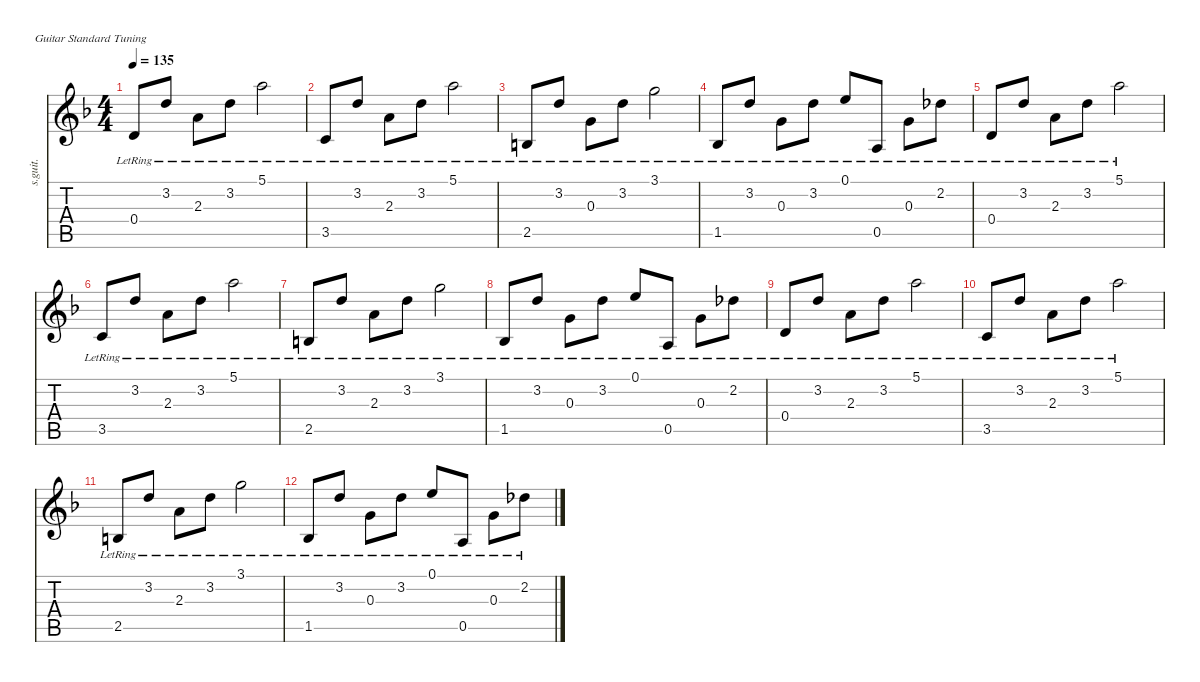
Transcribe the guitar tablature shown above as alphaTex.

\defaultSystemsLayout 4
\hideDynamics
\bracketExtendMode nobrackets
\track ("Steel Guitar" "s.guit.") {instrument acousticguitarsteel}
\staff {score tabs}
\tuning (E4 B3 G3 D3 A2 E2)
\ts (4 4)
\tempo 135
\clef g2
\ks dminor
0.4{lr acc forcenatural}.8{dy mp instrument acousticguitarsteel beam Up} 3.2{lr acc forcenatural}.8{dy p beam Up} 2.3{lr acc forcenatural}.8{beam Down} 3.2{lr acc forcenatural}.8{beam Down} 5.1{lr acc forcenatural}.2{beam Down} |
3.5{lr acc forcenatural}.8{dy mp beam Up} 3.2{lr acc forcenatural}.8{beam Up} 2.3{lr acc forcenatural}.8{beam Down} 3.2{lr acc forcenatural}.8{beam Down} 5.1{lr acc forcenatural}.2{beam Down} |
2.5{lr acc forcenatural}.8{beam Up} 3.2{lr acc forcenatural}.8{beam Up} 0.3{lr acc forcenatural}.8{beam Down} 3.2{lr acc forcenatural}.8{beam Down} 3.1{lr acc forcenatural}.2{beam Down} |
1.5{lr acc b}.8{beam Up} 3.2{lr acc forcenatural}.8{beam Up} 0.3{lr acc forcenatural}.8{beam Down} 3.2{lr acc forcenatural}.8{beam Down} 0.1{lr acc forcenatural}.8{beam Up} 0.5{lr acc forcenatural}.8{beam Up} 0.3{lr acc forcenatural}.8{beam Down} 2.2{lr acc b}.8{beam Down} |
0.4{lr acc forcenatural}.8{beam Up} 3.2{lr acc forcenatural}.8{dy p beam Up} 2.3{lr acc forcenatural}.8{beam Down} 3.2{lr acc forcenatural}.8{beam Down} 5.1{lr acc forcenatural}.2{beam Down} |
3.5{lr acc forcenatural}.8{beam Up} 3.2{lr acc forcenatural}.8{beam Up} 2.3{lr acc forcenatural}.8{beam Down} 3.2{lr acc forcenatural}.8{beam Down} 5.1{lr acc forcenatural}.2{beam Down} |
2.5{lr acc forcenatural}.8{beam Up} 3.2{lr acc forcenatural}.8{beam Up} 2.3{lr acc forcenatural}.8{beam Down} 3.2{lr acc forcenatural}.8{beam Down} 3.1{lr acc forcenatural}.2{beam Down} |
1.5{lr acc b}.8{beam Up} 3.2{lr acc forcenatural}.8{beam Up} 0.3{lr acc forcenatural}.8{beam Down} 3.2{lr acc forcenatural}.8{beam Down} 0.1{lr acc forcenatural}.8{dy mp beam Up} 0.5{lr acc forcenatural}.8{beam Up} 0.3{lr acc forcenatural}.8{beam Down} 2.2{lr acc b}.8{beam Down} |
0.4{lr acc forcenatural}.8{beam Up} 3.2{lr acc forcenatural}.8{dy p beam Up} 2.3{lr acc forcenatural}.8{beam Down} 3.2{lr acc forcenatural}.8{beam Down} 5.1{lr acc forcenatural}.2{beam Down} |
3.5{lr acc forcenatural}.8{beam Up} 3.2{lr acc forcenatural}.8{beam Up} 2.3{lr acc forcenatural}.8{beam Down} 3.2{lr acc forcenatural}.8{beam Down} 5.1{lr acc forcenatural}.2{beam Down} |
2.5{lr acc forcenatural}.8{beam Up} 3.2{lr acc forcenatural}.8{beam Up} 2.3{lr acc forcenatural}.8{beam Down} 3.2{lr acc forcenatural}.8{beam Down} 3.1{lr acc forcenatural}.2{beam Down} |
1.5{lr acc b}.8{beam Up} 3.2{lr acc forcenatural}.8{beam Up} 0.3{lr acc forcenatural}.8{beam Down} 3.2{lr acc forcenatural}.8{beam Down} 0.1{lr acc forcenatural}.8{dy mp beam Up} 0.5{lr acc forcenatural}.8{beam Up} 0.3{lr acc forcenatural}.8{beam Down} 2.2{lr acc b}.8{beam Down}
